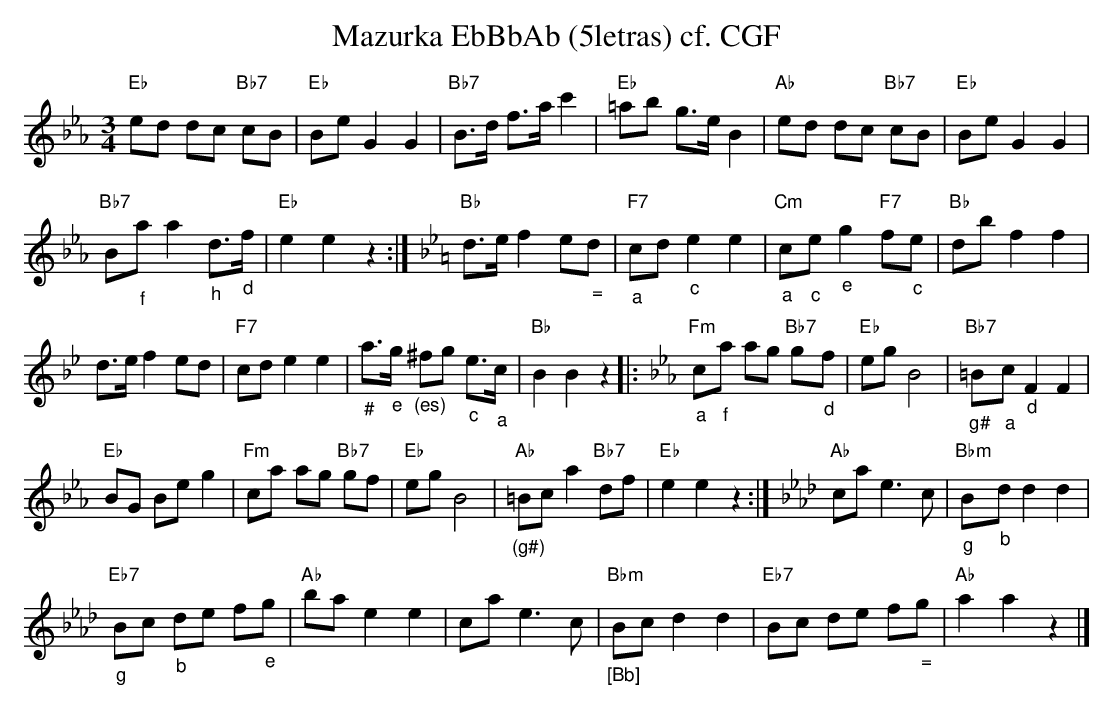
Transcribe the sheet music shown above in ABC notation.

X:1
T:Mazurka EbBbAb (5letras) cf. CGF
M:3/4
L:1/8
K:Ebmaj%%MIDI gchordon
"Eb"ed dc "Bb7"cB | "Eb"BeG2G2 | "Bb7"B>d f>ac'2 | "Eb"=ab g>eB2 | "Ab"ed dc "Bb7"cB | "Eb"BeG2G2 |
"Bb7"B"_f"aa2"_h"d>"_d"f | "Eb"e2e2z2 :| [K:Bbmaj] "Bb"d>ef2e"_ ="d | "F7""_a"cd"_c"e2e2 | "Cm""_a"c"_c"e"_e"g2"F7"f"_c"e | "Bb"dbf2f2 |
d>ef2ed | "F7"cde2e2 | "_#"a>"_e"g "_(es)"^fg "_c"e>"_a"c | "Bb"B2B2z2 |: [K:Ebmaj] "Fm""_a"c"_f"a ag "Bb7"g"_d"f | "Eb"egB4 | "Bb7""_g#"=B"_a"c"_d"F2F2 |
"Eb"BG Beg2 | "Fm"ca ag "Bb7"gf | "Eb"egB4 | "Ab""_(g#)"=Bca2"Bb7"df | "Eb"e2e2z2 :| [K:Abmaj] "Ab"cae3c | "Bbm""_g"B"_b"dd2d2 |
"Eb7""_g"Bc "_b"de f"_e"g | "Ab"bae2e2 | cae3c | "Bbm""_[Bb]"Bcd2d2 | "Eb7"Bc de f"_ ="g | "Ab"a2a2z2 |]
